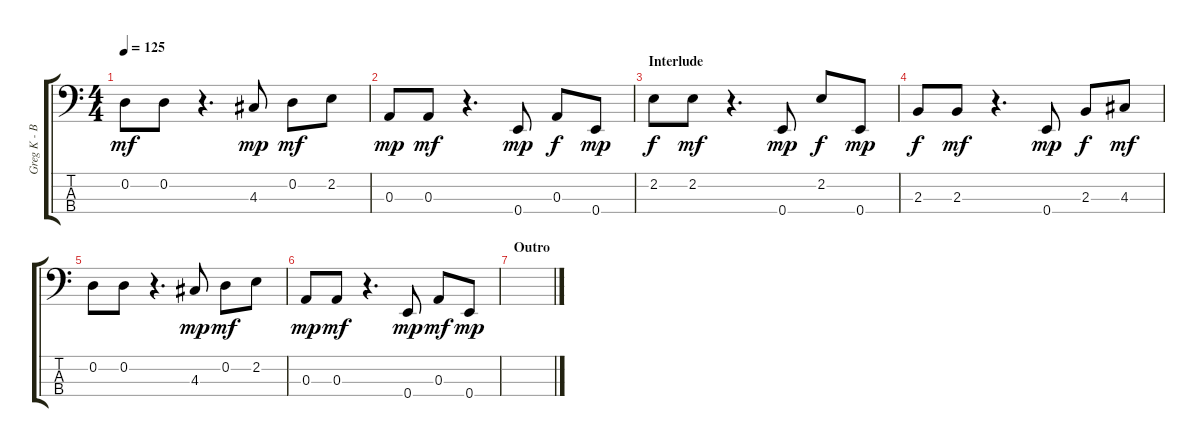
\track ("Greg K - Bass" "Greg K - B") {instrument electricbasspick}
\staff {score tabs}
\tuning (G2 D2 A1 E1) {hide}
\ts (4 4)
\tempo 125
\clef f4
\ks c
0.2.8{dy mf} 0.2.8 r.4{d} 4.3.8{dy mp} 0.2.8{dy mf} 2.2.8 |
0.3.8{dy mp} 0.3.8{dy mf} r.4{d} 0.4.8{dy mp} 0.3.8{dy f} 0.4.8{dy mp} |
\section ("" "Interlude")
2.2.8{dy f} 2.2.8{dy mf} r.4{d} 0.4.8{dy mp} 2.2.8{dy f} 0.4.8{dy mp} |
2.3.8{dy f} 2.3.8{dy mf} r.4{d} 0.4.8{dy mp} 2.3.8{dy f} 4.3.8{dy mf} |
0.2.8 0.2.8 r.4{d} 4.3.8{dy mp} 0.2.8{dy mf} 2.2.8 |
0.3.8{dy mp} 0.3.8{dy mf} r.4{d} 0.4.8{dy mp} 0.3.8{dy mf} 0.4.8{dy mp} |
\section ("" "Outro")
